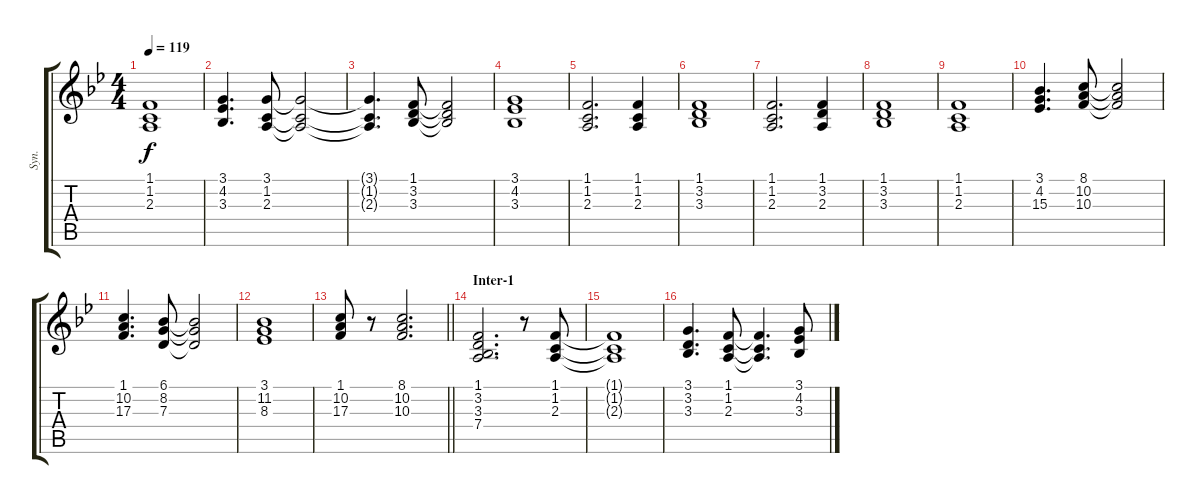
\track ("Syn." "Syn.") {instrument electricgrandpiano}
\staff {score tabs}
\tuning (E4 B3 G3 D3 A2 E2) {hide}
\ts (4 4)
\tempo 119
\clef g2
\ks bb
(1.1 1.2 2.3).1{dy f} |
(3.1 4.2 3.3).4{d} (3.1 1.2 2.3).8 (3.1{t} 1.2{t} 2.3{t}).2 |
(3.1{t} 1.2{t} 2.3{t}).4{d} (1.1 3.2 3.3).8 (1.1{t} 3.2{t} 3.3{t}).2 |
(3.1 4.2 3.3).1 |
(1.1 1.2 2.3).2{d} (1.1 1.2 2.3).4 |
(1.1 3.2 3.3).1 |
(1.1 1.2 2.3).2{d} (1.1 3.2 2.3).4 |
(1.1 3.2 3.3).1 |
(1.1 1.2 2.3).1 |
(3.1 4.2 15.3).4{d} (8.1 10.2 10.3).8 (8.1{t} 10.2{t} 10.3{t}).2 |
(1.1 10.2 17.3).4{d} (6.1 8.2 7.3).8 (6.1{t} 8.2{t} 7.3{t}).2 |
(3.1 11.2 8.3).1 |
\barLineRight lightlight
(1.1 10.2 17.3).8 r.8 (8.1 10.2 10.3).2{d} |
\section ("" "Inter-1")
(1.1 3.2 3.3 7.4).2{d} r.8 (1.1 1.2 2.3).8 |
(1.1{t} 1.2{t} 2.3{t}).1 |
(3.1 3.2 3.3).4{d} (1.1 1.2 2.3).8 (1.1{t} 1.2{t} 2.3{t}).4{d} (3.1 4.2 3.3).8
